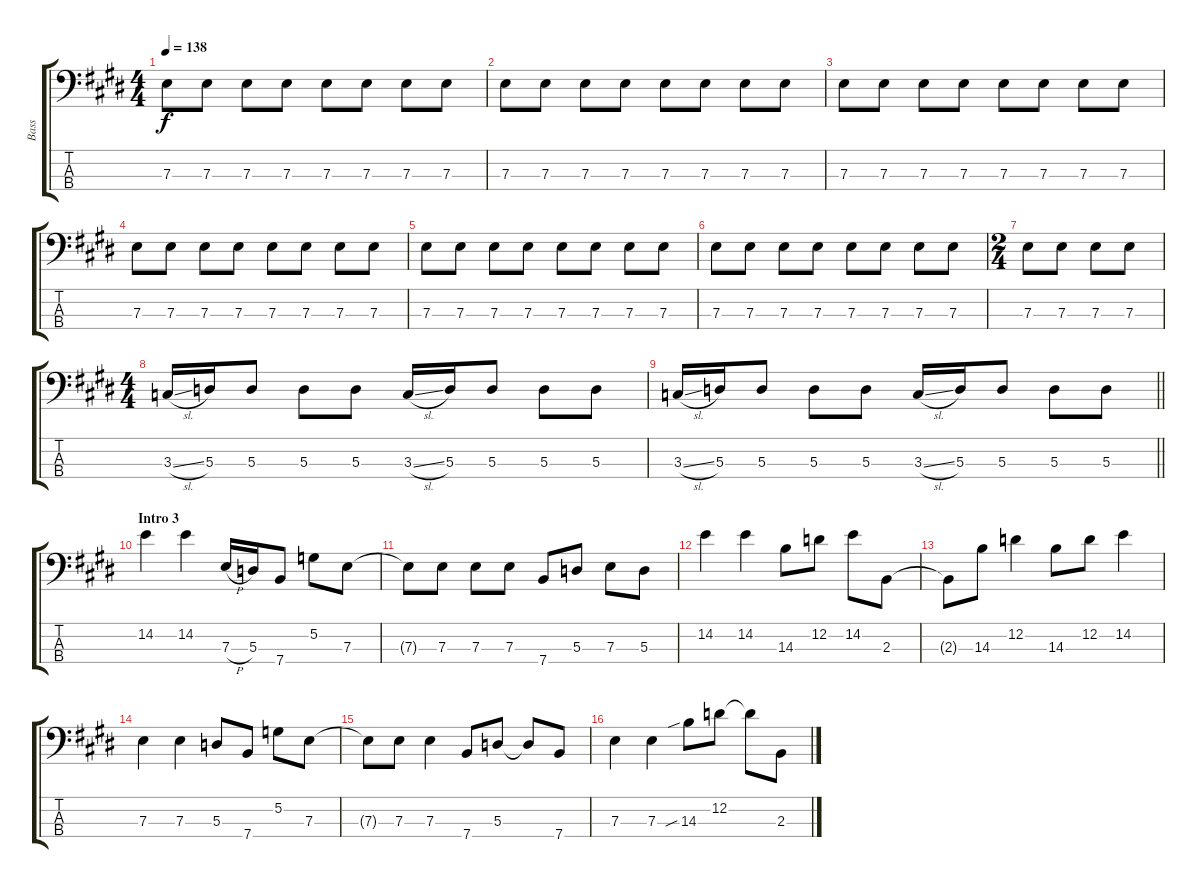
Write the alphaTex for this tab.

\track ("Bass" "Bass") {instrument electricbassfinger}
\staff {score tabs}
\tuning (G2 D2 A1 E1) {hide}
\ts (4 4)
\tempo 138
\clef f4
\ks c#minor
7.3.8{dy f} 7.3.8 7.3.8 7.3.8 7.3.8 7.3.8 7.3.8 7.3.8 |
7.3.8 7.3.8 7.3.8 7.3.8 7.3.8 7.3.8 7.3.8 7.3.8 |
7.3.8 7.3.8 7.3.8 7.3.8 7.3.8 7.3.8 7.3.8 7.3.8 |
7.3.8 7.3.8 7.3.8 7.3.8 7.3.8 7.3.8 7.3.8 7.3.8 |
7.3.8 7.3.8 7.3.8 7.3.8 7.3.8 7.3.8 7.3.8 7.3.8 |
7.3.8 7.3.8 7.3.8 7.3.8 7.3.8 7.3.8 7.3.8 7.3.8 |
\ts (2 4)
7.3.8 7.3.8 7.3.8 7.3.8 |
\ts (4 4)
3.3{sl}.16 5.3.16 5.3.8 5.3.8 5.3.8 3.3{sl}.16 5.3.16 5.3.8 5.3.8 5.3.8 |
\barLineRight lightlight
3.3{sl}.16 5.3.16 5.3.8 5.3.8 5.3.8 3.3{sl}.16 5.3.16 5.3.8 5.3.8 5.3.8 |
\section ("" "Intro 3")
14.2.4 14.2.4 7.3{h}.16 5.3.16 7.4.8 5.2.8 7.3.8 |
7.3{t}.8 7.3.8 7.3.8 7.3.8 7.4.8 5.3.8 7.3.8 5.3.8 |
14.2.4 14.2.4 14.3.8 12.2.8 14.2.8 2.3.8 |
2.3{t}.8 14.3.8 12.2.4 14.3.8 12.2.8 14.2.4 |
7.3.4 7.3.4 5.3.8 7.4.8 5.2.8 7.3.8 |
7.3{t}.8 7.3.8 7.3.4 7.4.8 5.3.8 5.3{t}.8 7.4.8 |
7.3.4 7.3.4 14.3{sib}.8 12.2.8 12.2{t}.8 2.3.8
